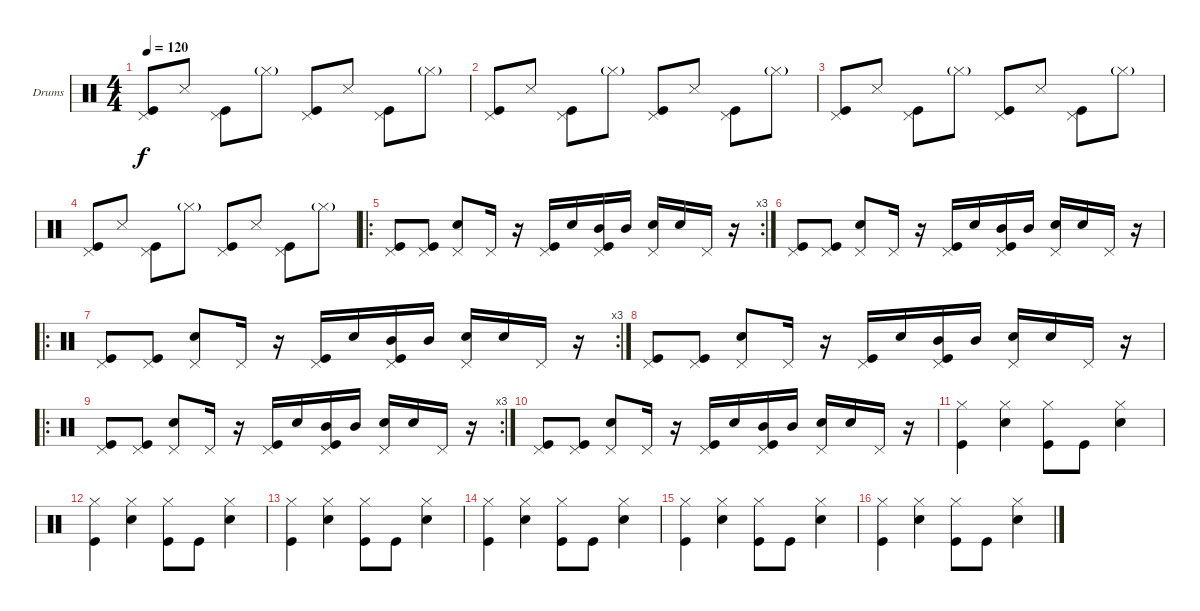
\bracketExtendMode groupsimilarinstruments
\firstSystemTrackNameOrientation horizontal
\otherSystemsTrackNameOrientation horizontal
\track ("Drumkit" "Drums") {instrument percussion}
\staff {score}
\articulation defaults
\ts (4 4)
\tempo 120
\clef neutral
\ks c
("Pedal Hi-Hat (hit)" "Kick (hit)").8{dy f} "Snare (side stick) 3".8 ("Pedal Hi-Hat (hit)" "Kick (hit)").8 "Hi-Hat (closed)"{g}.8 ("Pedal Hi-Hat (hit)" "Kick (hit)").8 "Snare (side stick) 3".8 ("Pedal Hi-Hat (hit)" "Kick (hit)").8 "Hi-Hat (closed)"{g}.8 |
("Pedal Hi-Hat (hit)" "Kick (hit)").8 "Snare (side stick) 3".8 ("Pedal Hi-Hat (hit)" "Kick (hit)").8 "Hi-Hat (closed)"{g}.8 ("Pedal Hi-Hat (hit)" "Kick (hit)").8 "Snare (side stick) 3".8 ("Pedal Hi-Hat (hit)" "Kick (hit)").8 "Hi-Hat (closed)"{g}.8 |
("Pedal Hi-Hat (hit)" "Kick (hit)").8 "Snare (side stick) 3".8 ("Pedal Hi-Hat (hit)" "Kick (hit)").8 "Hi-Hat (closed)"{g}.8 ("Pedal Hi-Hat (hit)" "Kick (hit)").8 "Snare (side stick) 3".8 ("Pedal Hi-Hat (hit)" "Kick (hit)").8 "Hi-Hat (closed)"{g}.8 |
("Pedal Hi-Hat (hit)" "Kick (hit)").8 "Snare (side stick) 3".8 ("Pedal Hi-Hat (hit)" "Kick (hit)").8 "Hi-Hat (closed)"{g}.8 ("Pedal Hi-Hat (hit)" "Kick (hit)").8 "Snare (side stick) 3".8 ("Pedal Hi-Hat (hit)" "Kick (hit)").8 "Hi-Hat (closed)"{g}.8 |
\ro
\rc 3
("Pedal Hi-Hat (hit)" "Kick (hit)").8 ("Pedal Hi-Hat (hit)" "Kick (hit)").8 ("Pedal Hi-Hat (hit)" "Snare (hit) 2").8 "Pedal Hi-Hat (hit)".16 r.16 ("Pedal Hi-Hat (hit)" "Kick (hit)").16 "Snare (hit) 2".16 ("Pedal Hi-Hat (hit)" "Mid Tom (hit)" "Kick (hit)").16 "Mid Tom (hit)".16 ("Pedal Hi-Hat (hit)" "Snare (hit) 2").16 "Snare (hit) 2".16 "Pedal Hi-Hat (hit)".16 r.16 |
("Pedal Hi-Hat (hit)" "Kick (hit)").8 ("Pedal Hi-Hat (hit)" "Kick (hit)").8 ("Pedal Hi-Hat (hit)" "Snare (hit) 2").8 "Pedal Hi-Hat (hit)".16 r.16 ("Pedal Hi-Hat (hit)" "Kick (hit)").16 "Snare (hit) 2".16 ("Pedal Hi-Hat (hit)" "Mid Tom (hit)" "Kick (hit)").16 "Mid Tom (hit)".16 ("Pedal Hi-Hat (hit)" "Snare (hit) 2").16 "Snare (hit) 2".16 "Pedal Hi-Hat (hit)".16 r.16 |
\ro
\rc 3
("Pedal Hi-Hat (hit)" "Kick (hit)").8 ("Pedal Hi-Hat (hit)" "Kick (hit)").8 ("Pedal Hi-Hat (hit)" "Snare (hit) 2").8 "Pedal Hi-Hat (hit)".16 r.16 ("Pedal Hi-Hat (hit)" "Kick (hit)").16 "Snare (hit) 2".16 ("Pedal Hi-Hat (hit)" "Mid Tom (hit)" "Kick (hit)").16 "Mid Tom (hit)".16 ("Pedal Hi-Hat (hit)" "Snare (hit) 2").16 "Snare (hit) 2".16 "Pedal Hi-Hat (hit)".16 r.16 |
("Pedal Hi-Hat (hit)" "Kick (hit)").8 ("Pedal Hi-Hat (hit)" "Kick (hit)").8 ("Pedal Hi-Hat (hit)" "Snare (hit) 2").8 "Pedal Hi-Hat (hit)".16 r.16 ("Pedal Hi-Hat (hit)" "Kick (hit)").16 "Snare (hit) 2".16 ("Pedal Hi-Hat (hit)" "Mid Tom (hit)" "Kick (hit)").16 "Mid Tom (hit)".16 ("Pedal Hi-Hat (hit)" "Snare (hit) 2").16 "Snare (hit) 2".16 "Pedal Hi-Hat (hit)".16 r.16 |
\ro
\rc 3
("Pedal Hi-Hat (hit)" "Kick (hit)").8 ("Pedal Hi-Hat (hit)" "Kick (hit)").8 ("Pedal Hi-Hat (hit)" "Snare (hit) 2").8 "Pedal Hi-Hat (hit)".16 r.16 ("Pedal Hi-Hat (hit)" "Kick (hit)").16 "Snare (hit) 2".16 ("Pedal Hi-Hat (hit)" "Mid Tom (hit)" "Kick (hit)").16 "Mid Tom (hit)".16 ("Pedal Hi-Hat (hit)" "Snare (hit) 2").16 "Snare (hit) 2".16 "Pedal Hi-Hat (hit)".16 r.16 |
("Pedal Hi-Hat (hit)" "Kick (hit)").8 ("Pedal Hi-Hat (hit)" "Kick (hit)").8 ("Pedal Hi-Hat (hit)" "Snare (hit) 2").8 "Pedal Hi-Hat (hit)".16 r.16 ("Pedal Hi-Hat (hit)" "Kick (hit)").16 "Snare (hit) 2".16 ("Pedal Hi-Hat (hit)" "Mid Tom (hit)" "Kick (hit)").16 "Mid Tom (hit)".16 ("Pedal Hi-Hat (hit)" "Snare (hit) 2").16 "Snare (hit) 2".16 "Pedal Hi-Hat (hit)".16 r.16 |
("Hi-Hat (closed)" "Kick (hit)").4 ("Hi-Hat (closed)" "Snare (hit) 2").4 ("Hi-Hat (closed)" "Kick (hit)").8 "Kick (hit)".8 ("Hi-Hat (closed)" "Snare (hit) 2").4 |
("Hi-Hat (closed)" "Kick (hit)").4 ("Hi-Hat (closed)" "Snare (hit) 2").4 ("Hi-Hat (closed)" "Kick (hit)").8 "Kick (hit)".8 ("Hi-Hat (closed)" "Snare (hit) 2").4 |
("Hi-Hat (closed)" "Kick (hit)").4 ("Hi-Hat (closed)" "Snare (hit) 2").4 ("Hi-Hat (closed)" "Kick (hit)").8 "Kick (hit)".8 ("Hi-Hat (closed)" "Snare (hit) 2").4 |
("Hi-Hat (closed)" "Kick (hit)").4 ("Hi-Hat (closed)" "Snare (hit) 2").4 ("Hi-Hat (closed)" "Kick (hit)").8 "Kick (hit)".8 ("Hi-Hat (closed)" "Snare (hit) 2").4 |
("Hi-Hat (closed)" "Kick (hit)").4 ("Hi-Hat (closed)" "Snare (hit) 2").4 ("Hi-Hat (closed)" "Kick (hit)").8 "Kick (hit)".8 ("Hi-Hat (closed)" "Snare (hit) 2").4 |
("Hi-Hat (closed)" "Kick (hit)").4 ("Hi-Hat (closed)" "Snare (hit) 2").4 ("Hi-Hat (closed)" "Kick (hit)").8 "Kick (hit)".8 ("Hi-Hat (closed)" "Snare (hit) 2").4
